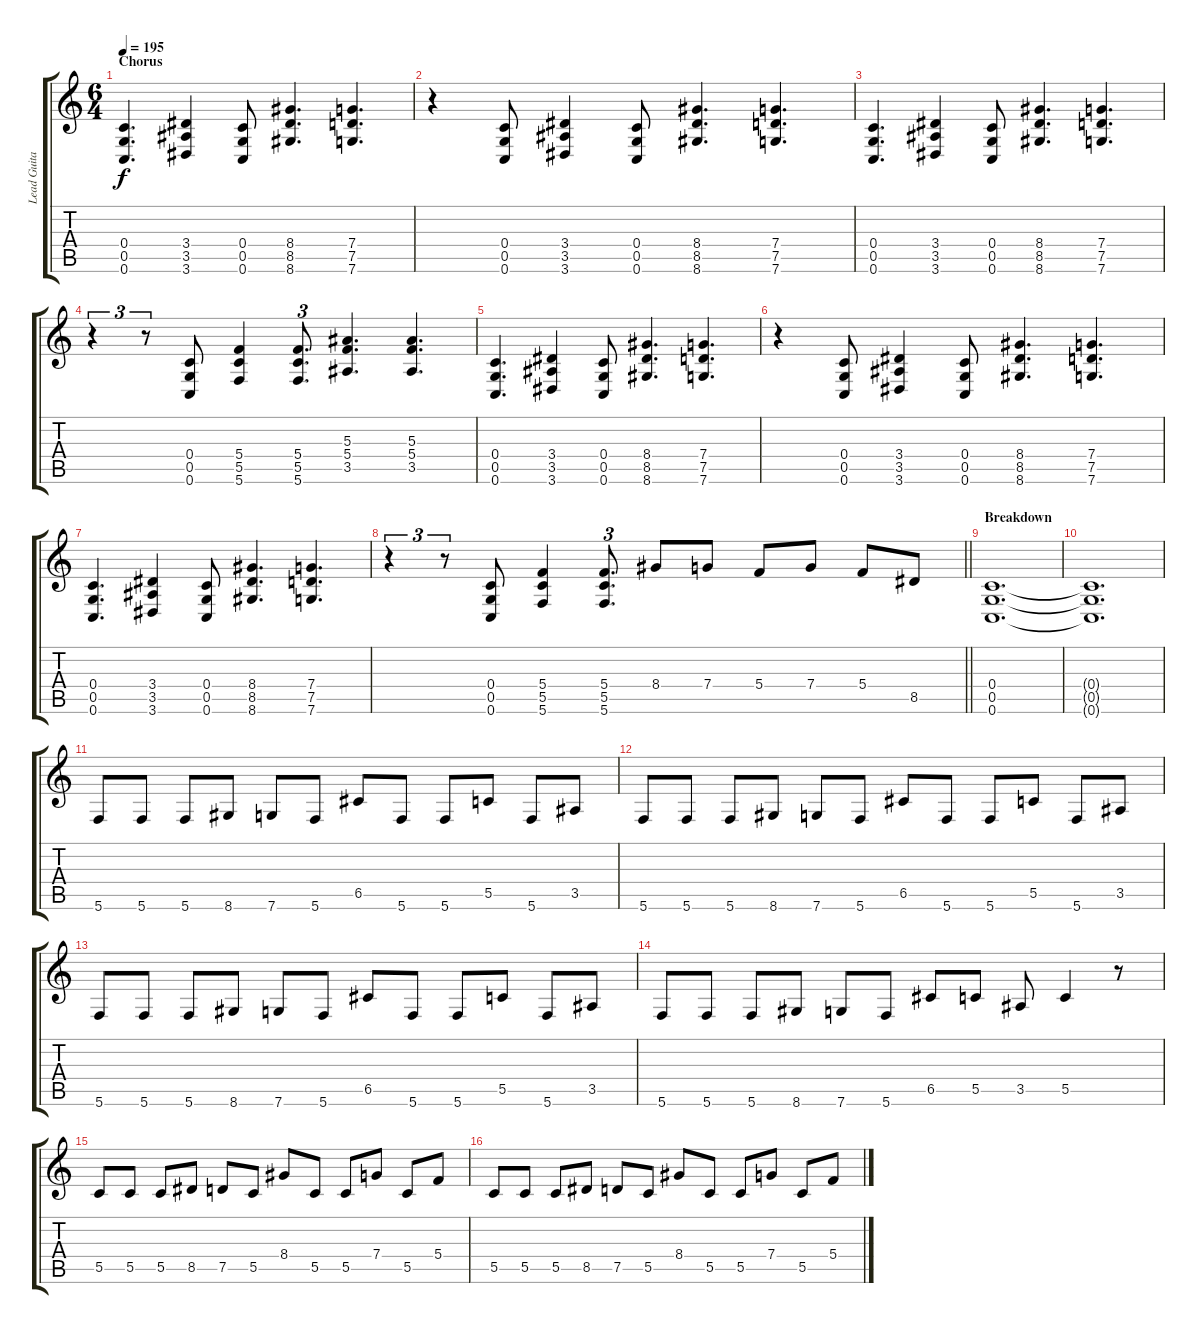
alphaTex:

\track ("Lead Guitar" "Lead Guita") {instrument distortionguitar}
\staff {score tabs}
\tuning (D4 A3 F3 C3 G2 C2) {hide}
\ts (6 4)
\section ("" "Chorus")
\tempo 195
\clef g2
\ks c
(0.4 0.5 0.6).4{d dy f} (3.4 3.5 3.6).4 (0.4 0.5 0.6).8 (8.4 8.5 8.6).4{d} (7.4 7.5 7.6).4{d} |
r.4 (0.4 0.5 0.6).8 (3.4 3.5 3.6).4 (0.4 0.5 0.6).8 (8.4 8.5 8.6).4{d} (7.4 7.5 7.6).4{d} |
(0.4 0.5 0.6).4{d} (3.4 3.5 3.6).4 (0.4 0.5 0.6).8 (8.4 8.5 8.6).4{d} (7.4 7.5 7.6).4{d} |
r.4{tu (3 2)} r.8{tu (3 2)} (0.4 0.5 0.6).8 (5.4 5.5 5.6).4 (5.4 5.5 5.6).8{d tu (3 2)} (5.3 5.4 3.5).4{d} (5.3 5.4 3.5).4{d} |
(0.4 0.5 0.6).4{d} (3.4 3.5 3.6).4 (0.4 0.5 0.6).8 (8.4 8.5 8.6).4{d} (7.4 7.5 7.6).4{d} |
r.4 (0.4 0.5 0.6).8 (3.4 3.5 3.6).4 (0.4 0.5 0.6).8 (8.4 8.5 8.6).4{d} (7.4 7.5 7.6).4{d} |
(0.4 0.5 0.6).4{d} (3.4 3.5 3.6).4 (0.4 0.5 0.6).8 (8.4 8.5 8.6).4{d} (7.4 7.5 7.6).4{d} |
\barLineRight lightlight
r.4{tu (3 2)} r.8{tu (3 2)} (0.4 0.5 0.6).8 (5.4 5.5 5.6).4 (5.4 5.5 5.6).8{d tu (3 2)} 8.4.8 7.4.8 5.4.8 7.4.8 5.4.8 8.5.8 |
\section ("" "Breakdown")
(0.4 0.5 0.6).1{d} |
(0.4{t} 0.5{t} 0.6{t}).1{d} |
5.6.8 5.6.8 5.6.8 8.6.8 7.6.8 5.6.8 6.5.8 5.6.8 5.6.8 5.5.8 5.6.8 3.5.8 |
5.6.8 5.6.8 5.6.8 8.6.8 7.6.8 5.6.8 6.5.8 5.6.8 5.6.8 5.5.8 5.6.8 3.5.8 |
5.6.8 5.6.8 5.6.8 8.6.8 7.6.8 5.6.8 6.5.8 5.6.8 5.6.8 5.5.8 5.6.8 3.5.8 |
5.6.8 5.6.8 5.6.8 8.6.8 7.6.8 5.6.8 6.5.8 5.5.8 3.5.8 5.5.4 r.8 |
5.5.8 5.5.8 5.5.8 8.5.8 7.5.8 5.5.8 8.4.8 5.5.8 5.5.8 7.4.8 5.5.8 5.4.8 |
5.5.8 5.5.8 5.5.8 8.5.8 7.5.8 5.5.8 8.4.8 5.5.8 5.5.8 7.4.8 5.5.8 5.4.8
